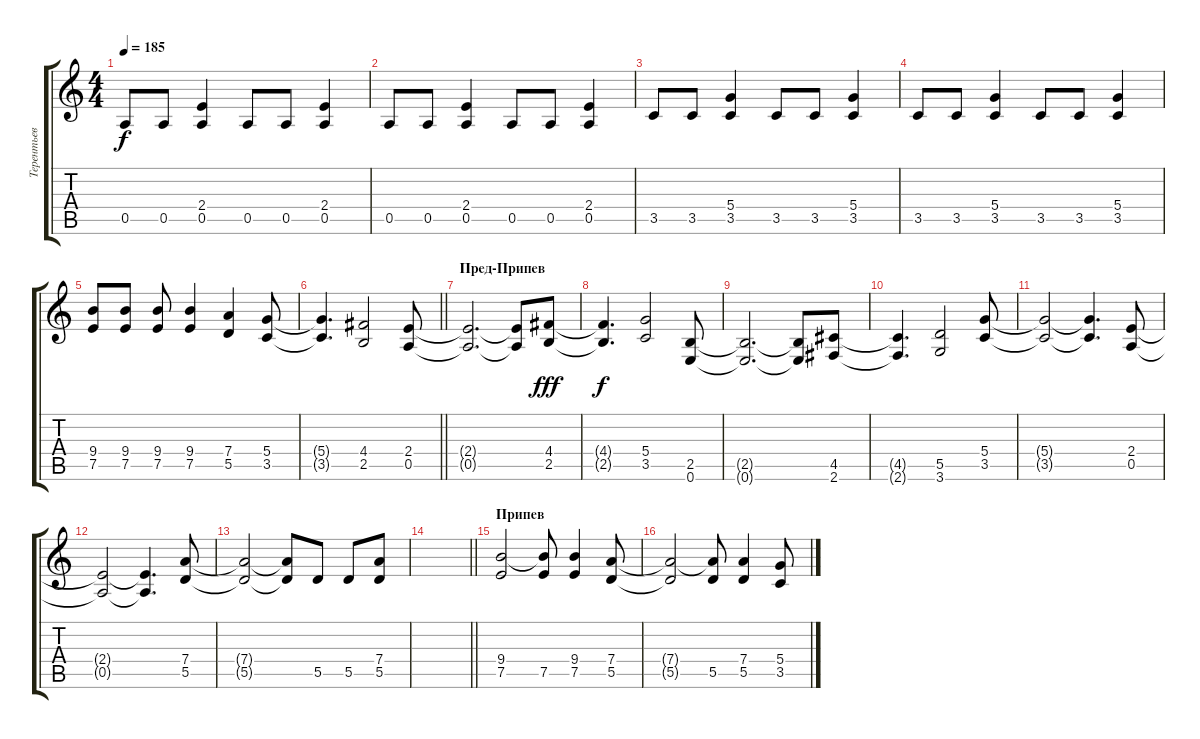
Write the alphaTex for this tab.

\track ("Терентьев" "Терентьев") {instrument distortionguitar}
\staff {score tabs}
\tuning (E4 B3 G3 D3 A2 E2) {hide}
\ts (4 4)
\tempo 185
\clef g2
\ks c
0.5.8{dy f} 0.5.8 (2.4 0.5).4 0.5.8 0.5.8 (2.4 0.5).4 |
0.5.8 0.5.8 (2.4 0.5).4 0.5.8 0.5.8 (2.4 0.5).4 |
3.5.8 3.5.8 (5.4 3.5).4 3.5.8 3.5.8 (5.4 3.5).4 |
3.5.8 3.5.8 (5.4 3.5).4 3.5.8 3.5.8 (5.4 3.5).4 |
(9.4 7.5).8 (9.4 7.5).8 (9.4 7.5).8 (9.4 7.5).4 (7.4 5.5).4 (5.4 3.5).8 |
\barLineRight lightlight
(5.4{t} 3.5{t}).4{d} (4.4 2.5).2 (2.4 0.5).8 |
\section ("" "Пред-Припев")
(2.4{t} 0.5{t}).2{d} (2.4{t} 0.5{t}).8 (4.4 2.5).8{dy fff} |
(4.4{t} 2.5{t}).4{d dy f} (5.4 3.5).2 (2.5 0.6).8 |
(2.5{t} 0.6{t}).2{d} (2.5{t} 0.6{t}).8 (4.5 2.6).8 |
(4.5{t} 2.6{t}).4{d} (5.5 3.6).2 (5.4 3.5).8 |
(5.4{t} 3.5{t}).2 (5.4{t} 3.5{t}).4{d} (2.4 0.5).8 |
(2.4{t} 0.5{t}).2 (2.4{t} 0.5{t}).4{d} (7.4 5.5).8 |
(7.4{t} 5.5{t}).2 (7.4{t} 5.5{t}).8 5.5.8 5.5.8 (7.4 5.5).8 |
\barLineRight lightlight
|
\section ("" "Припев")
(9.4 7.5).2 (9.4{t} 7.5).8 (9.4 7.5).4 (7.4 5.5).8 |
(7.4{t} 5.5{t}).2 (7.4{t} 5.5).8 (7.4 5.5).4 (5.4 3.5).8
